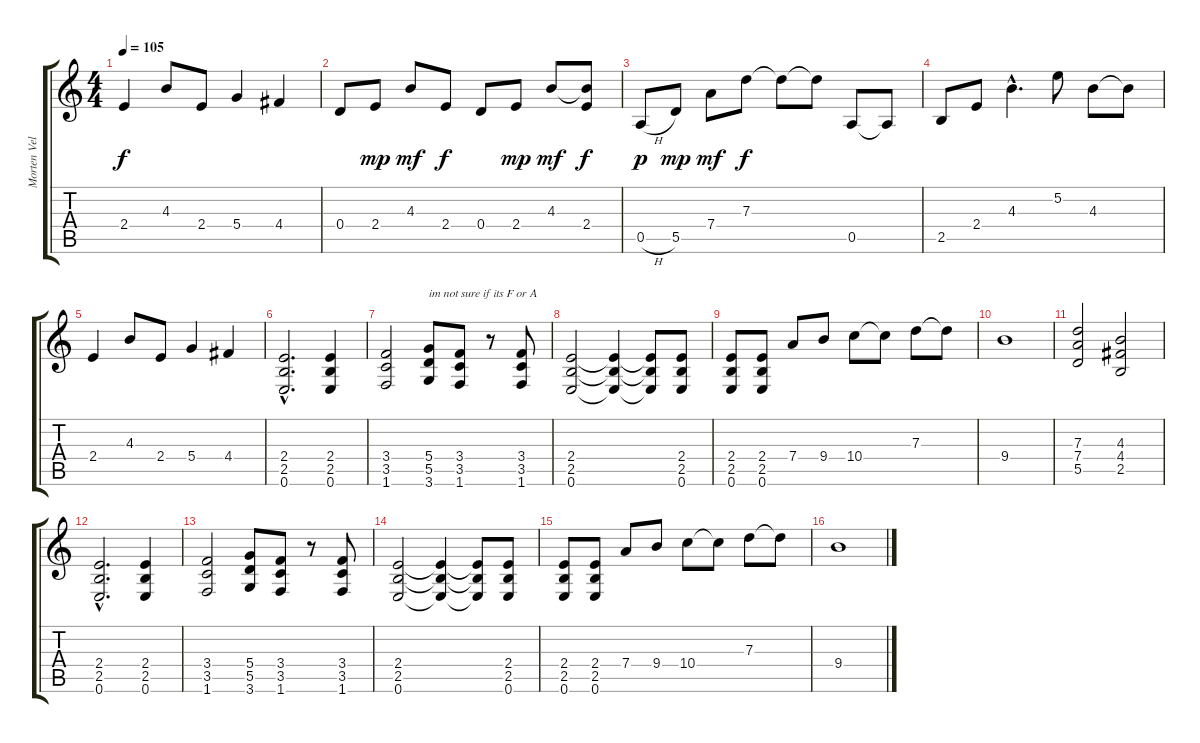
\track ("Morten Veland" "Morten Vel") {instrument acousticguitarsteel}
\staff {score tabs}
\tuning (E4 B3 G3 D3 A2 E2) {hide}
\ts (4 4)
\tempo 105
\clef g2
\ks c
2.4.4{dy f} 4.3.8 2.4.8 5.4.4 4.4.4 |
0.4.8 2.4.8{dy mp} 4.3.8{dy mf} 2.4.8{dy f} 0.4.8 2.4.8{dy mp} 4.3.8{dy mf} (4.3{t} 2.4).8{dy f} |
0.5{h}.8{dy p} 5.5.8{dy mp} 7.4.8{dy mf} 7.3.8{dy f} 7.3{t}.8 7.3{t}.8 0.5.8 0.5{t}.8 |
2.5.8 2.4.8 4.3{hac}.4{d} 5.2.8 4.3.8 4.3{t}.8 |
2.4.4 4.3.8 2.4.8 5.4.4 4.4.4 |
(2.4{hac} 2.5{hac} 0.6{hac}).2{d instrument distortionguitar} (2.4 2.5 0.6).4 |
(3.4 3.5 1.6).2 (5.4 5.5 3.6).8{txt "im not sure if its F or A "} (3.4 3.5 1.6).8 r.8 (3.4 3.5 1.6).8 |
(2.4 2.5 0.6).2 (2.4{t} 2.5{t} 0.6{t}).4 (2.4{t} 2.5{t} 0.6{t}).8 (2.4 2.5 0.6).8 |
(2.4 2.5 0.6).8 (2.4 2.5 0.6).8 7.4.8 9.4.8 10.4.8 10.4{t}.8 7.3.8 7.3{t}.8 |
9.4.1 |
(7.3 7.4 5.5).2 (4.3 4.4 2.5).2 |
(2.4{hac} 2.5{hac} 0.6{hac}).2{d instrument distortionguitar} (2.4 2.5 0.6).4 |
(3.4 3.5 1.6).2 (5.4 5.5 3.6).8 (3.4 3.5 1.6).8 r.8 (3.4 3.5 1.6).8 |
(2.4 2.5 0.6).2 (2.4{t} 2.5{t} 0.6{t}).4 (2.4{t} 2.5{t} 0.6{t}).8 (2.4 2.5 0.6).8 |
(2.4 2.5 0.6).8 (2.4 2.5 0.6).8 7.4.8 9.4.8 10.4.8 10.4{t}.8 7.3.8 7.3{t}.8 |
9.4.1
